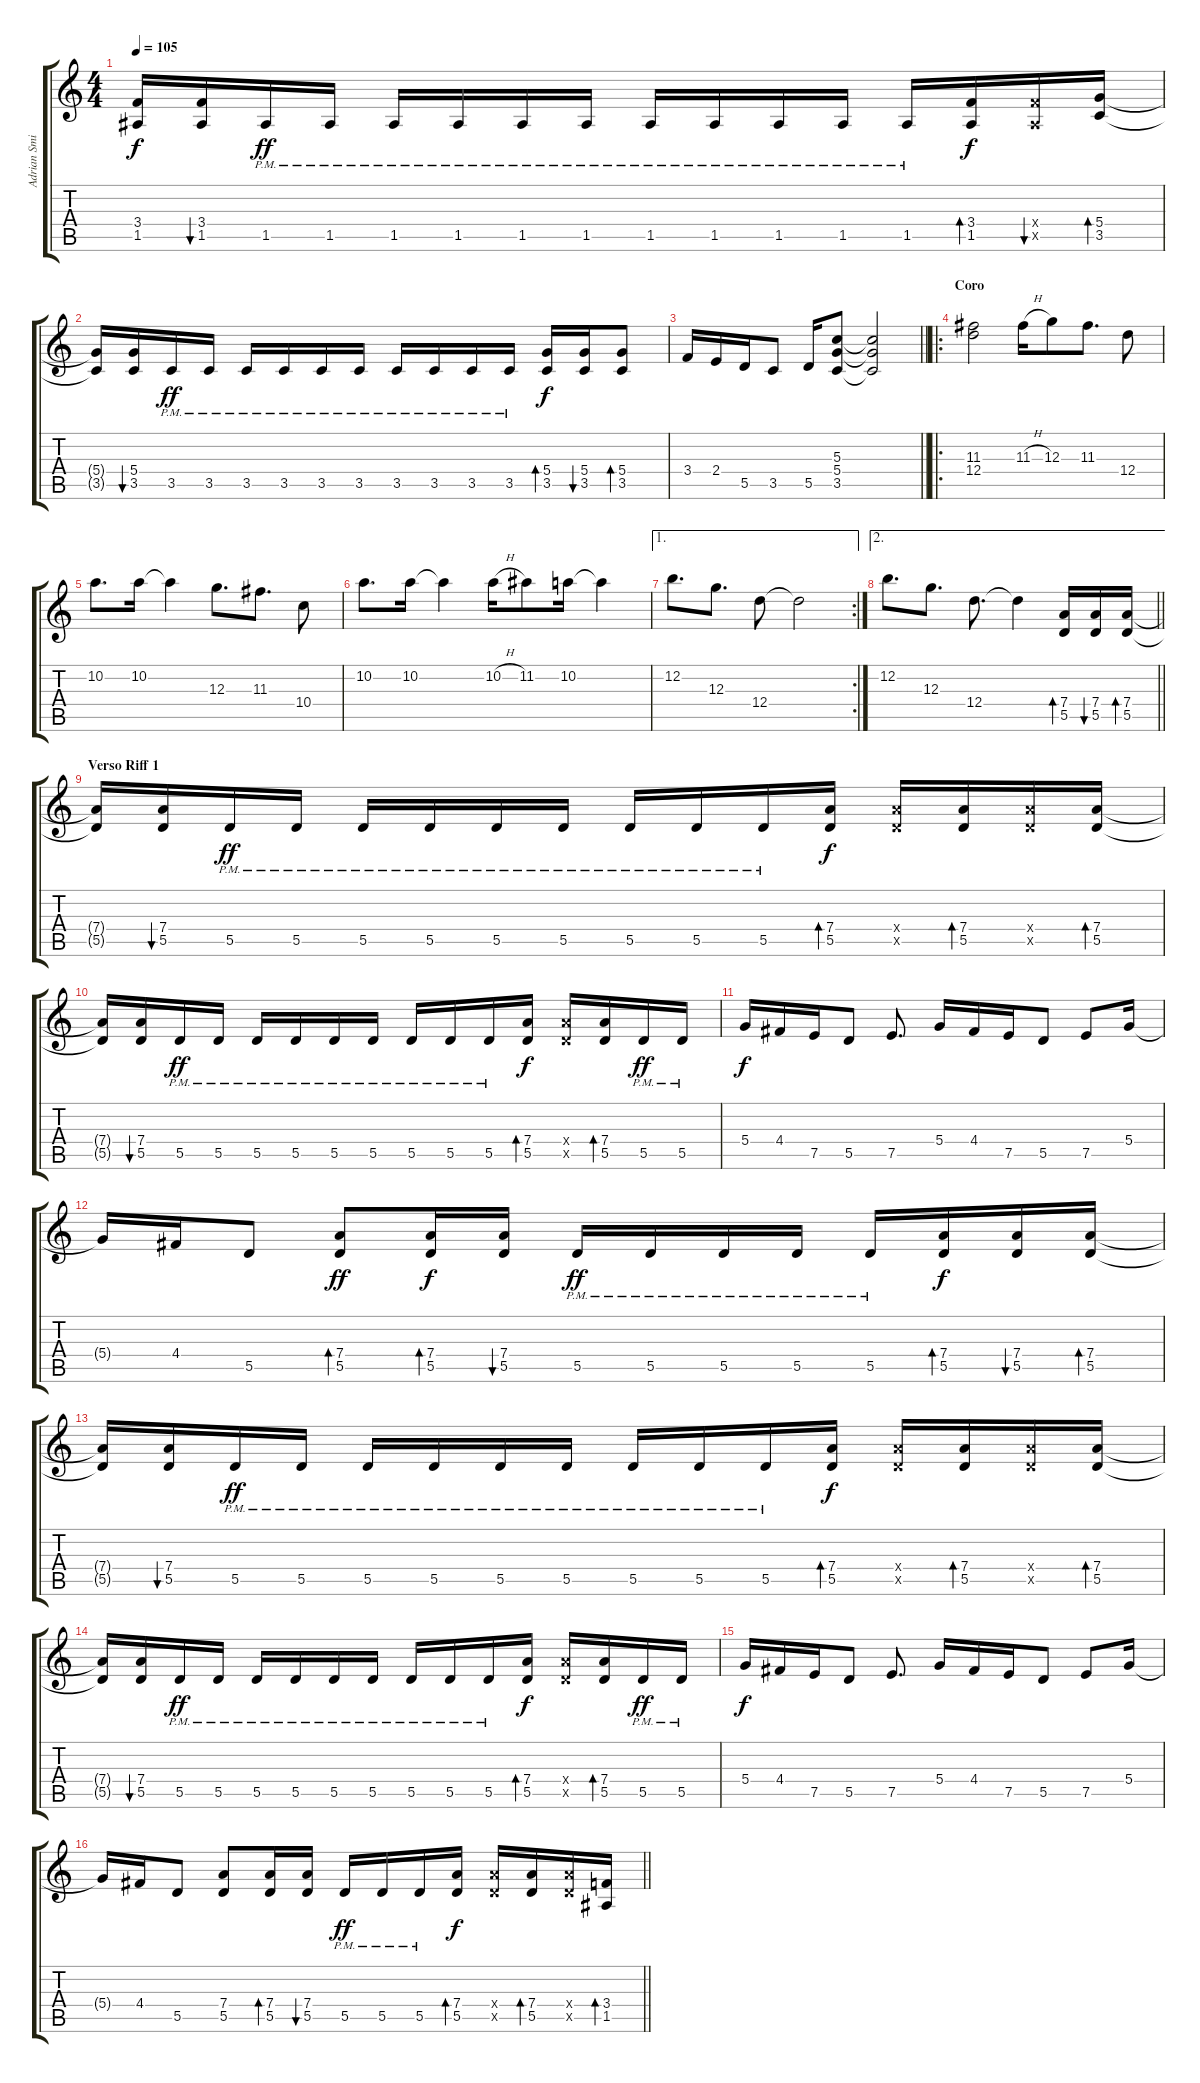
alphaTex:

\track ("Adrian Smith" "Adrian Smi") {instrument overdrivenguitar}
\staff {score tabs}
\tuning (E4 B3 G3 D3 A2 E2) {hide}
\ts (4 4)
\tempo 105
\clef g2
\ks c
(3.4{t} 1.5{t}).16{dy f} (3.4 1.5).16{bu 30} 1.5{pm}.16{dy ff} 1.5{pm}.16 1.5{pm}.16 1.5{pm}.16 1.5{pm}.16 1.5{pm}.16 1.5{pm}.16 1.5{pm}.16 1.5{pm}.16 1.5{pm}.16 1.5{pm}.16 (3.4 1.5).16{bd 30 dy f} (3.4{x} 1.5{x}).16{bu 30} (5.4 3.5).16{bd 30} |
(5.4{t} 3.5{t}).16 (5.4 3.5).16{bu 30} 3.5{pm}.16{dy ff} 3.5{pm}.16 3.5{pm}.16 3.5{pm}.16 3.5{pm}.16 3.5{pm}.16 3.5{pm}.16 3.5{pm}.16 3.5{pm}.16 3.5{pm}.16 (5.4 3.5).16{bd 30 dy f} (5.4 3.5).16{bu 30} (5.4 3.5).8{bd 30} |
\barLineRight lightlight
3.4.16 2.4.16 5.5.16 3.5.8 5.5.16 (5.3 5.4 3.5).8 (5.3{t} 5.4{t} 3.5{t}).2 |
\ro
\section ("" "Coro")
(11.3 12.4).2{volume 14} 11.3{h}.16 12.3.8 11.3.8{d} 12.4.8 |
10.2.8{d} 10.2.16 10.2{t}.4 12.3.8{d} 11.3.8{d} 10.4.8 |
10.2.8{d} 10.2.16 10.2{t}.4 10.2{h}.16 11.2.8 10.2.16 10.2{t}.4 |
\ae 1
\rc 2
12.2.8{d} 12.3.8{d} 12.4.8 12.4{t}.2 |
\ae 2
\barLineRight lightlight
12.2.8{d} 12.3.8{d} 12.4.8{d} 12.4{t}.4 (7.4 5.5).16{bd 30 volume 11} (7.4 5.5).16{bu 30} (7.4 5.5).16{bd 30} |
\section ("" "Verso Riff 1")
(7.4{t} 5.5{t}).16{volume 11} (7.4 5.5).16{bu 30} 5.5{pm}.16{dy ff} 5.5{pm}.16 5.5{pm}.16 5.5{pm}.16 5.5{pm}.16 5.5{pm}.16 5.5{pm}.16 5.5{pm}.16 5.5{pm}.16 (7.4 5.5).16{bd 30 dy f} (7.4{x} 5.5{x}).16 (7.4 5.5).16{bd 30} (7.4{x} 5.5{x}).16 (7.4 5.5).16{bd 30} |
(7.4{t} 5.5{t}).16 (7.4 5.5).16{bu 30} 5.5{pm}.16{dy ff} 5.5{pm}.16 5.5{pm}.16 5.5{pm}.16 5.5{pm}.16 5.5{pm}.16 5.5{pm}.16 5.5{pm}.16 5.5{pm}.16 (7.4 5.5).16{bd 30 dy f} (7.4{x} 5.5{x}).16 (7.4 5.5).16{bd 30} 5.5{pm}.16{dy ff} 5.5{pm}.16 |
5.4.16{dy f} 4.4.16 7.5.16 5.5.8 7.5.8{d} 5.4.16 4.4.16 7.5.16 5.5.8 7.5.8 5.4.16 |
5.4{t}.16 4.4.16 5.5.8 (7.4 5.5).8{bd 30 dy ff} (7.4 5.5).16{bd 30 dy f} (7.4 5.5).16{bu 30} 5.5{pm}.16{dy ff} 5.5{pm}.16 5.5{pm}.16 5.5{pm}.16 5.5{pm}.16 (7.4 5.5).16{bd 30 dy f} (7.4 5.5).16{bu 30} (7.4 5.5).16{bd 30} |
(7.4{t} 5.5{t}).16 (7.4 5.5).16{bu 30} 5.5{pm}.16{dy ff} 5.5{pm}.16 5.5{pm}.16 5.5{pm}.16 5.5{pm}.16 5.5{pm}.16 5.5{pm}.16 5.5{pm}.16 5.5{pm}.16 (7.4 5.5).16{bd 30 dy f} (7.4{x} 5.5{x}).16 (7.4 5.5).16{bd 30} (7.4{x} 5.5{x}).16 (7.4 5.5).16{bd 30} |
(7.4{t} 5.5{t}).16 (7.4 5.5).16{bu 30} 5.5{pm}.16{dy ff} 5.5{pm}.16 5.5{pm}.16 5.5{pm}.16 5.5{pm}.16 5.5{pm}.16 5.5{pm}.16 5.5{pm}.16 5.5{pm}.16 (7.4 5.5).16{bd 30 dy f} (7.4{x} 5.5{x}).16 (7.4 5.5).16{bd 30} 5.5{pm}.16{dy ff} 5.5{pm}.16 |
5.4.16{dy f} 4.4.16 7.5.16 5.5.8 7.5.8{d} 5.4.16 4.4.16 7.5.16 5.5.8 7.5.8 5.4.16 |
\barLineRight lightlight
5.4{t}.16 4.4.16 5.5.8 (7.4 5.5).8 (7.4 5.5).16{bd 30} (7.4 5.5).16{bu 30} 5.5{pm}.16{dy ff} 5.5{pm}.16 5.5{pm}.16 (7.4 5.5).16{bd 30 dy f} (7.4{x} 5.5{x}).16 (7.4 5.5).16{bd 30} (7.4{x} 5.5{x}).16 (3.4 1.5).16{bd 30}
